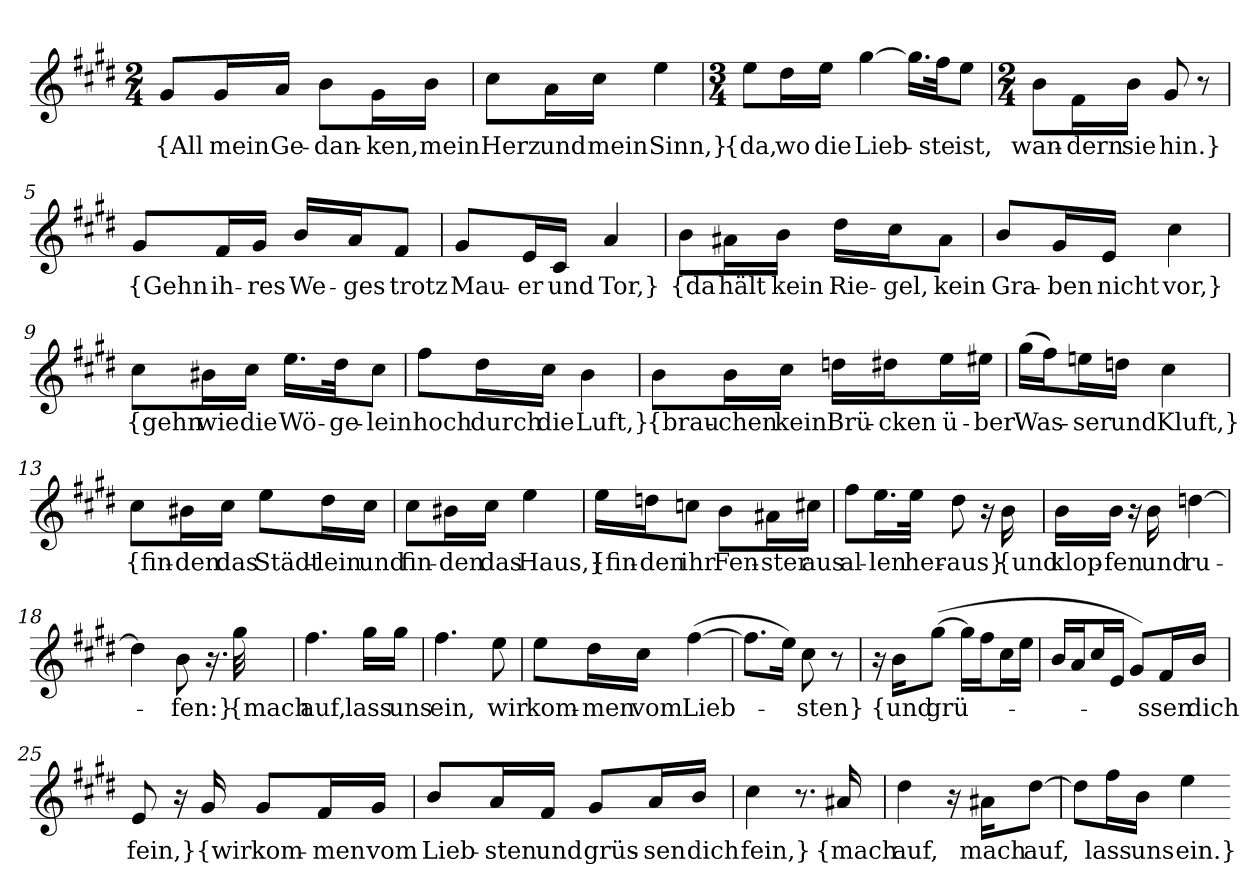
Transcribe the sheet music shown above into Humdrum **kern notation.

**kern	**text
*part1	*part1
*staff1	*staff1
*clefG2	*
*k[f#c#g#d#]	*
*M2/4	*
=1	=1
8g#/L	{All
16g#/L	mein
16a/JJ	Ge-
8b\L	-dan-
16g#\L	-ken,
16b\JJ	mein
=2	=2
8cc#\L	Herz
16a\L	und
16cc#\JJ	mein
4ee	Sinn,}
=3	=3
*M3/4	*
8ee\L	{da,
16dd#\L	wo
16ee\JJ	die
[4gg#	Lieb-
16.gg#\LL]	.
32ff#\Jk	-ste
8ee\J	ist,
=4	=4
*M2/4	*
8b\L	wan-
16f#\L	-dern
16b\JJ	sie
8g#	hin.}
8r	.
=5	=5
8g#/L	{Gehn
16f#/L	ih-
16g#/JJ	-res
16b/LL	We-
16a/J	-ges
8f#/J	trotz
=6	=6
8g#/L	Mau-
16e/L	-er
16c#/JJ	und
4a	Tor,}
=7	=7
8b\L	{da
16a#X\L	hält
16b\JJ	kein
16dd#\LL	Rie-
16cc#\J	-gel,
8a#\J	kein
=8	=8
8b/L	Gra-
16g#/L	-ben
16e/JJ	nicht
4cc#	vor,}
=9	=9
8cc#\L	{gehn
16b#X\L	wie
16cc#\JJ	die
16.ee\LL	Wö-
32dd#\Jk	-ge-
8cc#\J	-lein
=10	=10
8ff#\L	hoch
16dd#\L	durch
16cc#\JJ	die
4b	Luft,}
=11	=11
8b\L	{brau-
16b\L	-chen
16cc#\JJ	kein
16ddn\LL	Brü-
16dd#X\J	-cken
16ee\L	ü-
16ee#X\JJ	-ber
=12	=12
(16gg#\LL	Was-
16ff#\J)	.
16een\L	-ser
16ddn\JJ	und
4cc#	Kluft,}
=13	=13
8cc#\L	{fin-
16b#X\L	-den
16cc#\JJ	das
8ee\L	Städt-
16dd#\L	lein
16cc#\JJ	und
=14	=14
8cc#\L	fin-
16b#X\L	-den
16cc#\JJ	das
4ee	Haus,}
=15	=15
16ee\LL	{fin-
16ddn\J	-den
8ccn\J	ihr
8b\L	Fen-
16a#X\L	-ster
16cc#X\JJ	aus
=16	=16
8ff#\L	al-
16.ee\L	-len
32ee\JJk	her-
8dd#	-aus}
16r	.
16b	{und
=17	=17
16b\LL	klop-
16b\JJ	-fen
16r	.
16b	und
[4ddn	ru-
=18	=18
4ddn]	.
8b	-fen:}
16.r	.
32gg#	{mach
=19	=19
4.ff#	auf,
16gg#\LL	lass
16gg#\JJ	uns
=20	=20
4.ff#	ein,
8ee	wir
=21	=21
8ee\L	kom-
16dd#\L	-men
16cc#\JJ	vom
([4ff#	Lieb-
=22	=22
8.ff#\L]	.
16ee\Jk)	.
8cc#	-sten}
8r	.
=23	=23
16r	.
16b\KL	{und
([8gg#\J	grü-
16gg#\LL]	.
16ff#\J	.
16cc#\L	.
16ee\JJ	.
=24	=24
16b/LL	.
16a/J	.
16cc#/L	.
16e/JJ	.
8g#/L)	.
16f#/L	-ssen
16b/JJ	dich
=25	=25
8e	fein,}
16r	.
16g#	{wir
8g#/L	kom-
16f#/L	-men
16g#/JJ	vom
=26	=26
8b/L	Lieb-
16a/L	-sten
16f#/JJ	und
8g#/L	grüs-
16a/L	-sen
16b/JJ	dich
=27	=27
4cc#	fein,}
8.r	.
16a#X	{mach
=28	=28
4dd#	auf,
16r	.
16a#X\KL	mach
[8dd#\J	auf,
=29	=29
8dd#\L]	.
16ff#\L	lass
16b\JJ	uns
4ee	ein.}
=-	=-
*-	*-
